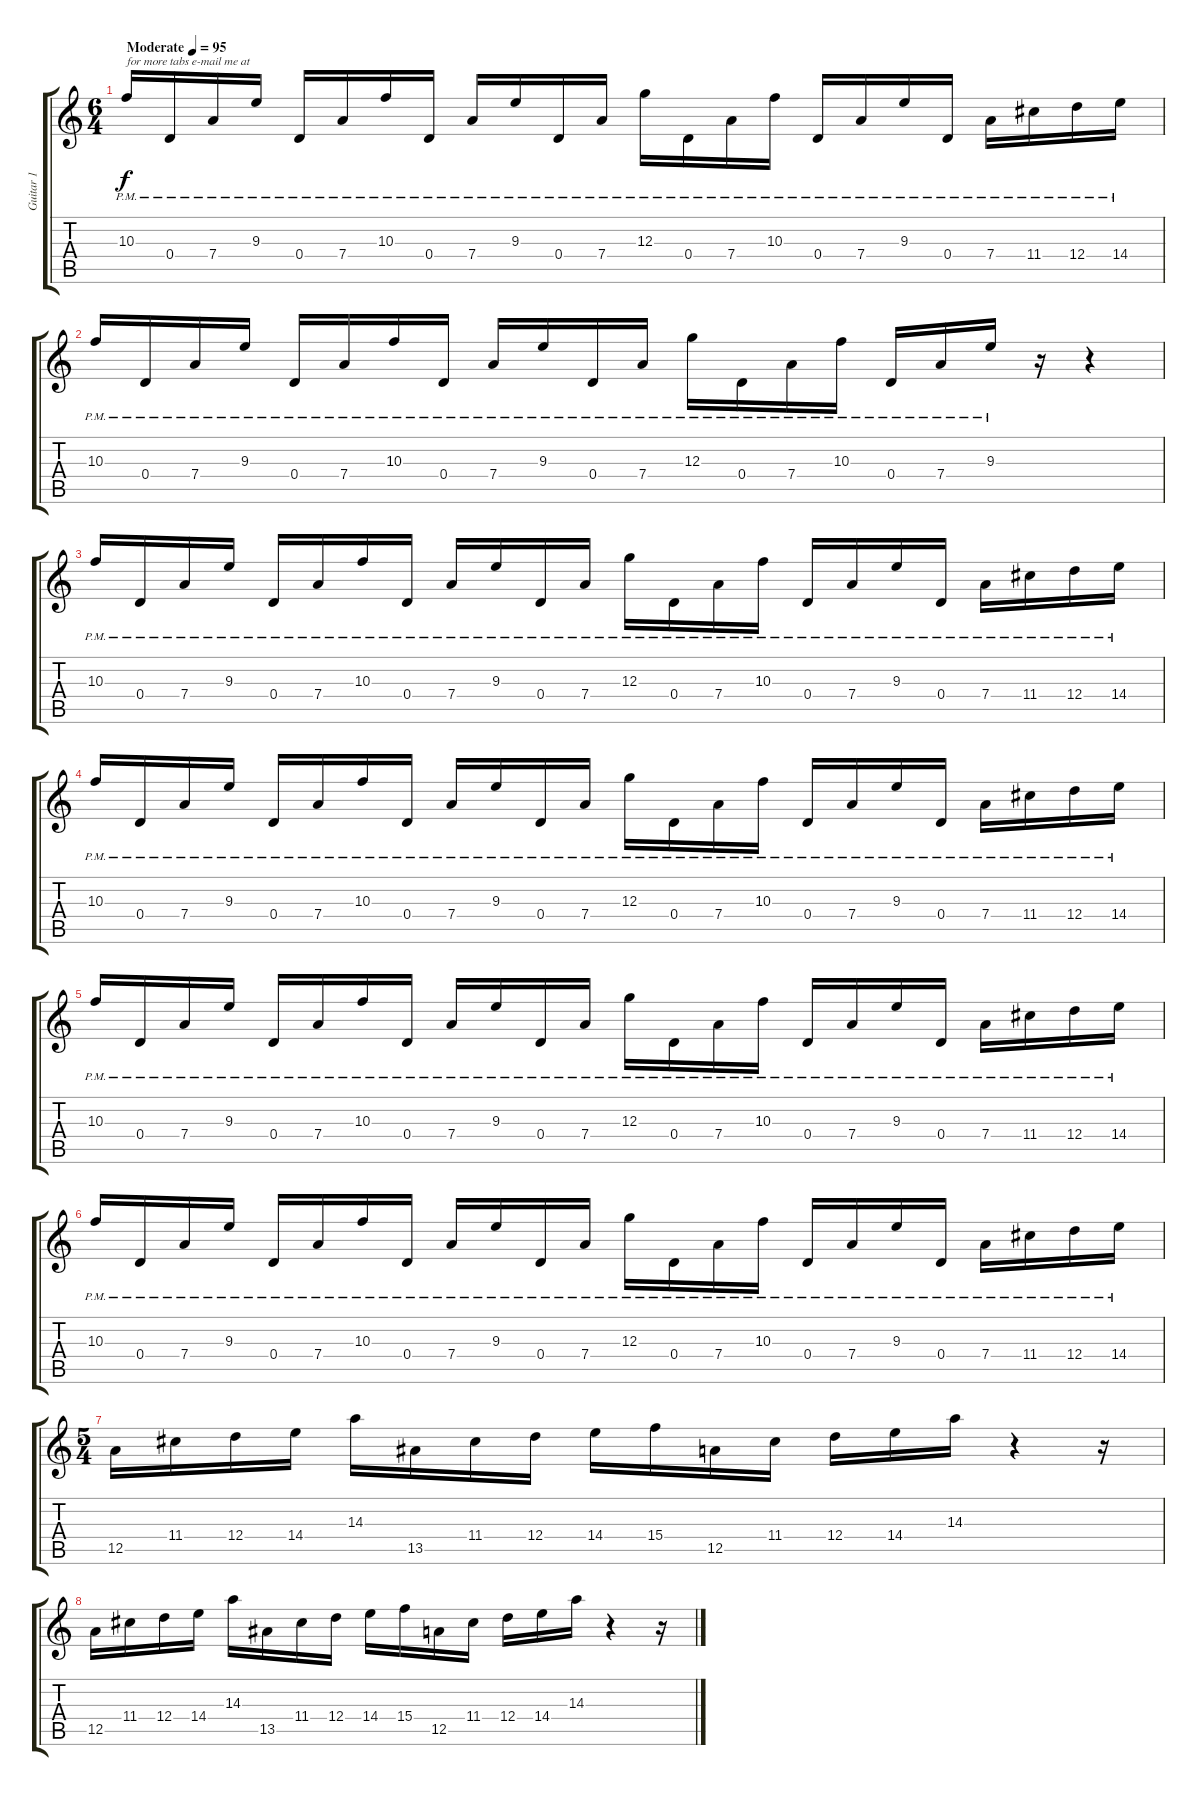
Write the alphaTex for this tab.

\track ("Guitar 1" "Guitar 1") {instrument distortionguitar}
\staff {score tabs}
\tuning (E4 B3 G3 D3 A2 E2) {hide}
\ts (6 4)
\tempo (95 "Moderate")
\clef g2
\ks c
10.3{pm}.16{txt "for more tabs e-mail me at" dy f instrument distortionguitar} 0.4{pm}.16 7.4{pm}.16 9.3{pm}.16 0.4{pm}.16 7.4{pm}.16 10.3{pm}.16 0.4{pm}.16 7.4{pm}.16 9.3{pm}.16 0.4{pm}.16 7.4{pm}.16 12.3{pm}.16 0.4{pm}.16 7.4{pm}.16 10.3{pm}.16 0.4{pm}.16 7.4{pm}.16 9.3{pm}.16 0.4{pm}.16 7.4{pm}.16 11.4{pm}.16 12.4{pm}.16 14.4{pm}.16 |
10.3{pm}.16 0.4{pm}.16 7.4{pm}.16 9.3{pm}.16 0.4{pm}.16 7.4{pm}.16 10.3{pm}.16 0.4{pm}.16 7.4{pm}.16 9.3{pm}.16 0.4{pm}.16 7.4{pm}.16 12.3{pm}.16 0.4{pm}.16 7.4{pm}.16 10.3{pm}.16 0.4{pm}.16 7.4{pm}.16 9.3{pm}.16 r.16 r.4 |
10.3{pm}.16 0.4{pm}.16 7.4{pm}.16 9.3{pm}.16 0.4{pm}.16 7.4{pm}.16 10.3{pm}.16 0.4{pm}.16 7.4{pm}.16 9.3{pm}.16 0.4{pm}.16 7.4{pm}.16 12.3{pm}.16 0.4{pm}.16 7.4{pm}.16 10.3{pm}.16 0.4{pm}.16 7.4{pm}.16 9.3{pm}.16 0.4{pm}.16 7.4{pm}.16 11.4{pm}.16 12.4{pm}.16 14.4{pm}.16 |
10.3{pm}.16 0.4{pm}.16 7.4{pm}.16 9.3{pm}.16 0.4{pm}.16 7.4{pm}.16 10.3{pm}.16 0.4{pm}.16 7.4{pm}.16 9.3{pm}.16 0.4{pm}.16 7.4{pm}.16 12.3{pm}.16 0.4{pm}.16 7.4{pm}.16 10.3{pm}.16 0.4{pm}.16 7.4{pm}.16 9.3{pm}.16 0.4{pm}.16 7.4{pm}.16 11.4{pm}.16 12.4{pm}.16 14.4{pm}.16 |
10.3{pm}.16 0.4{pm}.16 7.4{pm}.16 9.3{pm}.16 0.4{pm}.16 7.4{pm}.16 10.3{pm}.16 0.4{pm}.16 7.4{pm}.16 9.3{pm}.16 0.4{pm}.16 7.4{pm}.16 12.3{pm}.16 0.4{pm}.16 7.4{pm}.16 10.3{pm}.16 0.4{pm}.16 7.4{pm}.16 9.3{pm}.16 0.4{pm}.16 7.4{pm}.16 11.4{pm}.16 12.4{pm}.16 14.4{pm}.16 |
10.3{pm}.16 0.4{pm}.16 7.4{pm}.16 9.3{pm}.16 0.4{pm}.16 7.4{pm}.16 10.3{pm}.16 0.4{pm}.16 7.4{pm}.16 9.3{pm}.16 0.4{pm}.16 7.4{pm}.16 12.3{pm}.16 0.4{pm}.16 7.4{pm}.16 10.3{pm}.16 0.4{pm}.16 7.4{pm}.16 9.3{pm}.16 0.4{pm}.16 7.4{pm}.16 11.4{pm}.16 12.4{pm}.16 14.4{pm}.16 |
\ts (5 4)
12.5.16 11.4.16 12.4.16 14.4.16 14.3.16 13.5.16 11.4.16 12.4.16 14.4.16 15.4.16 12.5.16 11.4.16 12.4.16 14.4.16 14.3.16 r.4 r.16 |
12.5.16 11.4.16 12.4.16 14.4.16 14.3.16 13.5.16 11.4.16 12.4.16 14.4.16 15.4.16 12.5.16 11.4.16 12.4.16 14.4.16 14.3.16 r.4 r.16
